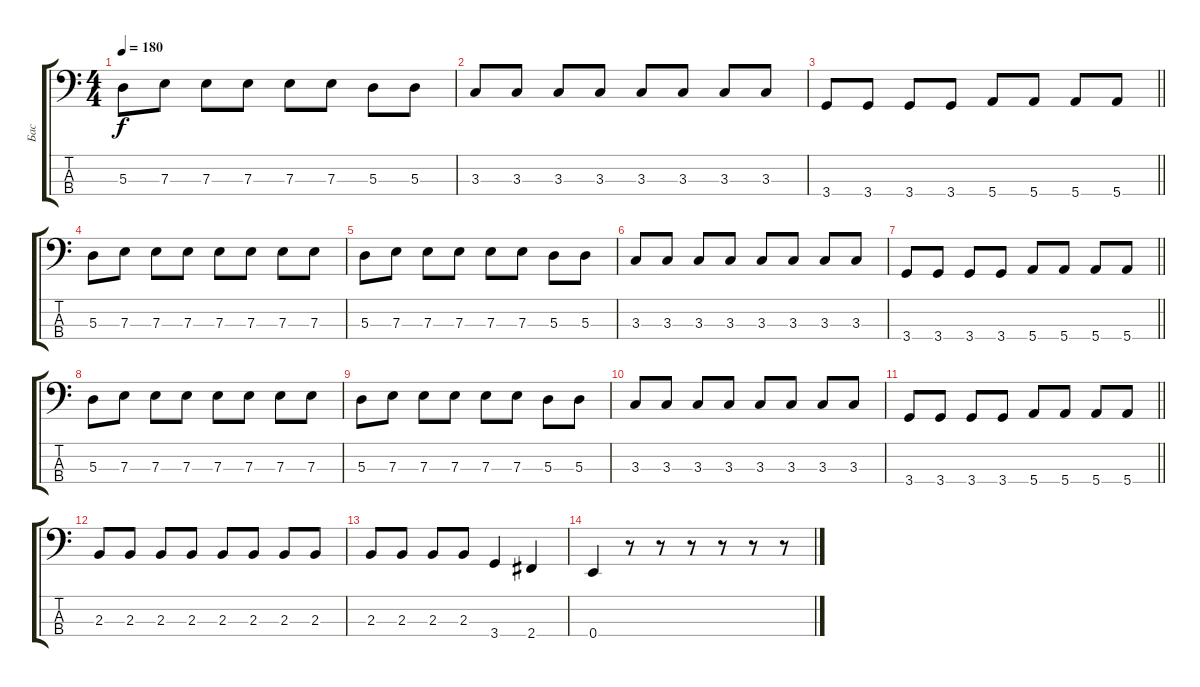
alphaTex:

\track ("Бас" "Бас") {instrument electricbassfinger}
\staff {score tabs}
\tuning (G2 D2 A1 E1) {hide}
\ts (4 4)
\tempo 180
\clef f4
\ks c
5.3.8{dy f} 7.3.8 7.3.8 7.3.8 7.3.8 7.3.8 5.3.8 5.3.8 |
3.3.8 3.3.8 3.3.8 3.3.8 3.3.8 3.3.8 3.3.8 3.3.8 |
\barLineRight lightlight
3.4.8 3.4.8 3.4.8 3.4.8 5.4.8 5.4.8 5.4.8 5.4.8 |
5.3.8 7.3.8 7.3.8 7.3.8 7.3.8 7.3.8 7.3.8 7.3.8 |
5.3.8 7.3.8 7.3.8 7.3.8 7.3.8 7.3.8 5.3.8 5.3.8 |
3.3.8 3.3.8 3.3.8 3.3.8 3.3.8 3.3.8 3.3.8 3.3.8 |
\barLineRight lightlight
3.4.8 3.4.8 3.4.8 3.4.8 5.4.8 5.4.8 5.4.8 5.4.8 |
5.3.8 7.3.8 7.3.8 7.3.8 7.3.8 7.3.8 7.3.8 7.3.8 |
5.3.8 7.3.8 7.3.8 7.3.8 7.3.8 7.3.8 5.3.8 5.3.8 |
3.3.8 3.3.8 3.3.8 3.3.8 3.3.8 3.3.8 3.3.8 3.3.8 |
\barLineRight lightlight
3.4.8 3.4.8 3.4.8 3.4.8 5.4.8 5.4.8 5.4.8 5.4.8 |
\section ("" " ")
2.3.8 2.3.8 2.3.8 2.3.8 2.3.8 2.3.8 2.3.8 2.3.8 |
2.3.8 2.3.8 2.3.8 2.3.8 3.4.4 2.4.4 |
0.4.4 r.8 r.8 r.8 r.8 r.8 r.8
